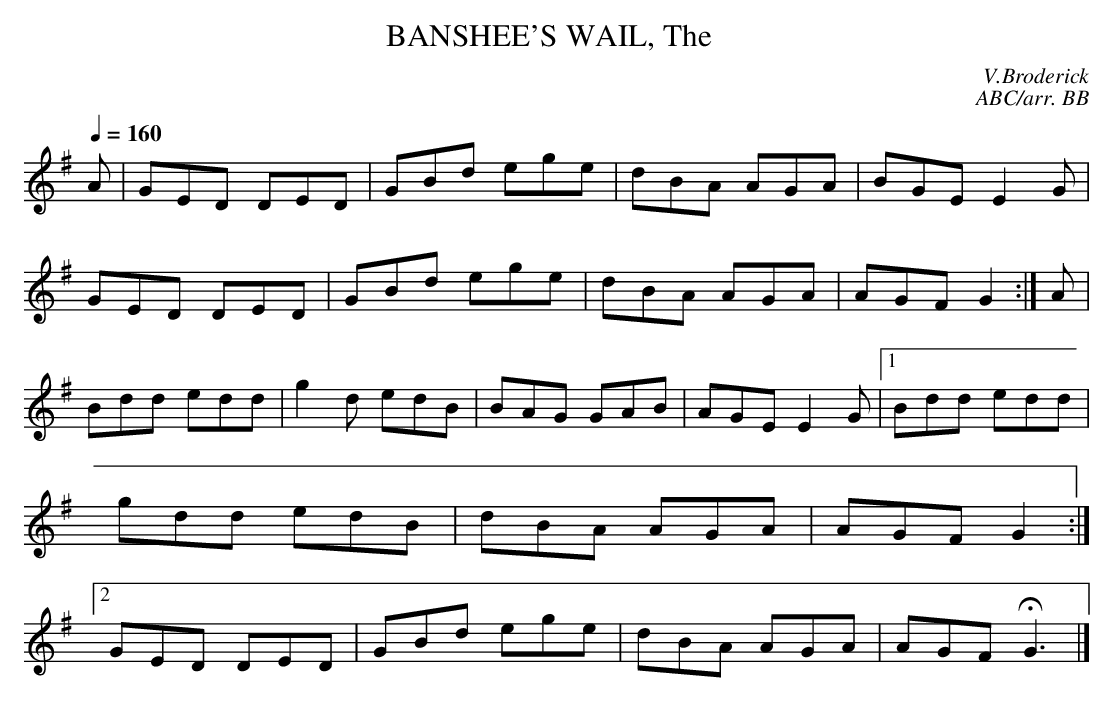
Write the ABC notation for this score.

X:1
T:BANSHEE'S WAIL, The  \
C:V.Broderick\
C:ABC/arr. BB\
Q:1/4=160\
M:6/8\
L:1/8\
K:G\
A|GED DED|GBd ege|dBA AGA|BGE E2G|\
GED DED|GBd ege|dBA AGA|AGF G2:|\
A|Bdd edd|g2d edB|BAG GAB|AGE E2G|\
[1 Bdd edd|gdd edB|dBA AGA|AGF G2:|\
[2 GED DED|GBd ege|dBA AGA|AGF HG3|]\
\
 \
\
